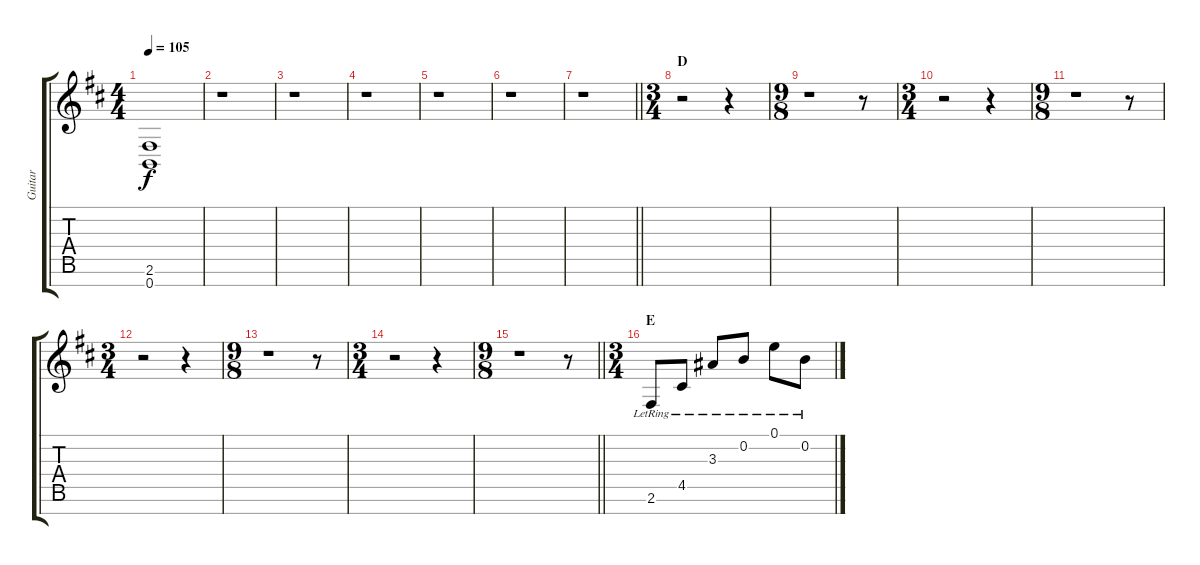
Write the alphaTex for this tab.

\track ("Guitar" "Guitar") {instrument distortionguitar}
\staff {score tabs}
\tuning (E4 B3 G3 D3 A2 E2 B1) {hide}
\ts (4 4)
\tempo 105
\clef g2
\ks bminor
(2.6{t} 0.7{t}).1{dy f volume 0} |
r.1 |
r.1 |
r.1 |
r.1 |
r.1 |
\barLineRight lightlight
r.1 |
\ts (3 4)
\section ("" "D")
r.2 r.4 |
\ts (9 8)
r.1 r.8 |
\ts (3 4)
r.2 r.4 |
\ts (9 8)
r.1 r.8 |
\ts (3 4)
r.2 r.4 |
\ts (9 8)
r.1 r.8 |
\ts (3 4)
r.2 r.4 |
\ts (9 8)
\barLineRight lightlight
r.1 r.8 |
\ts (3 4)
\section ("" "E")
2.6{lr}.8{volume 13 instrument acousticguitarsteel} 4.5{lr}.8 3.3{lr}.8 0.2{lr}.8 0.1{lr}.8 0.2{lr}.8
